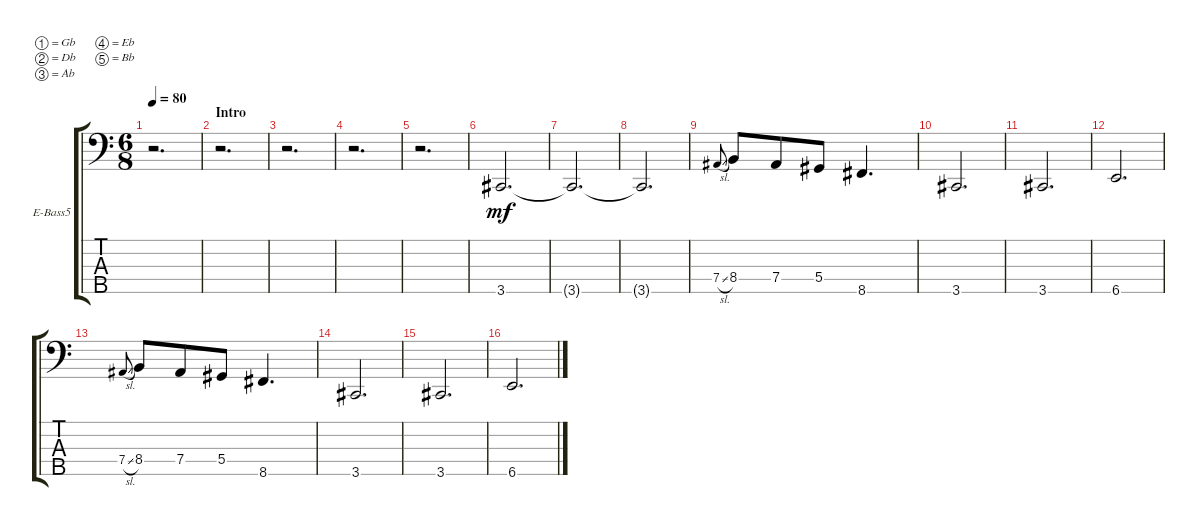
\bracketExtendMode groupsimilarinstruments
\firstSystemTrackNameOrientation horizontal
\otherSystemsTrackNameOrientation horizontal
\track ("Electric Bass" "E-Bass5") {instrument electricbassfinger}
\staff {score tabs}
\tuning (Gb2 Db2 Ab1 Eb1 Bb0)
\ts (6 8)
\tempo 80
\clef f4
\ks c
r.2{d dy mf instrument electricbassfinger} |
\section ("" "Intro")
r.2{d} |
r.2{d} |
r.2{d} |
r.2{d} |
3.5.2{d} |
3.5{t}.2{d} |
3.5{t}.2{d} |
7.4{sl}.8{gr onbeat} 8.4.8 7.4.8 5.4.8 8.5.4{d} |
3.5.2{d} |
3.5.2{d} |
6.5.2{d} |
7.4{sl}.8{gr onbeat} 8.4.8 7.4.8 5.4.8 8.5.4{d} |
3.5.2{d} |
3.5.2{d} |
6.5.2{d}
